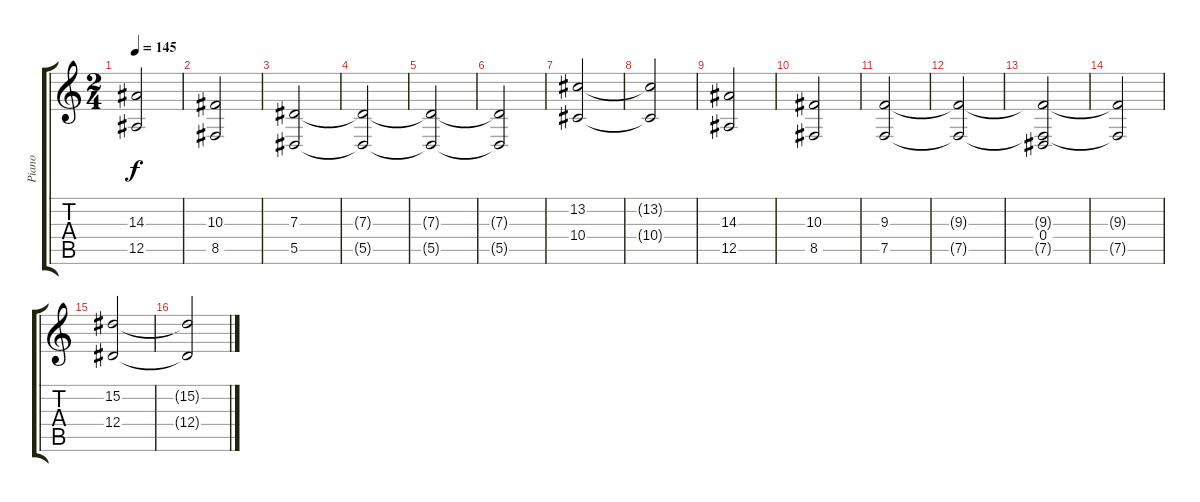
\track ("Piano" "Piano") {instrument electricgrandpiano}
\staff {score tabs}
\tuning (F4 C4 Ab3 Eb3 Bb2 Eb2) {hide}
\ts (2 4)
\tempo 145
\clef g2
\ks c
(14.3 12.5).2{dy f} |
(10.3 8.5).2 |
(7.3 5.5).2 |
(7.3{t} 5.5{t}).2 |
(7.3{t} 5.5{t}).2 |
(7.3{t} 5.5{t}).2 |
(13.2 10.4).2 |
(13.2{t} 10.4{t}).2 |
(14.3 12.5).2 |
(10.3 8.5).2 |
(9.3 7.5).2 |
(9.3{t} 7.5{t}).2 |
(9.3{t} 0.4 7.5{t}).2 |
(9.3{t} 7.5{t}).2 |
(15.2 12.4).2 |
(15.2{t} 12.4{t}).2
